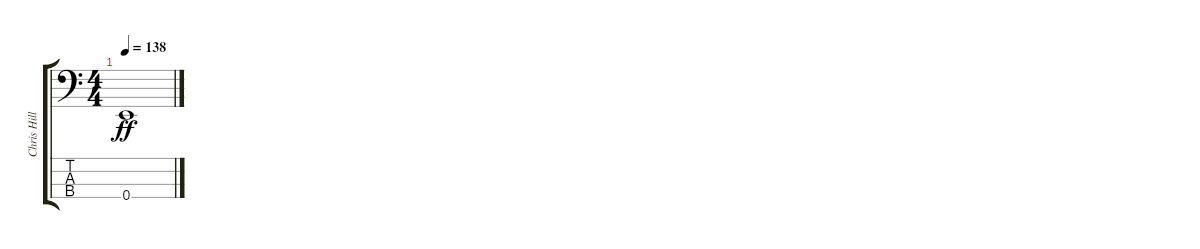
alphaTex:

\track ("Chris Hillman" "Chris Hill") {instrument electricbassfinger}
\staff {score tabs}
\tuning (G2 D2 A1 E1) {hide}
\ts (4 4)
\tempo 138
\clef f4
\ks c
0.4.1{dy ff}
